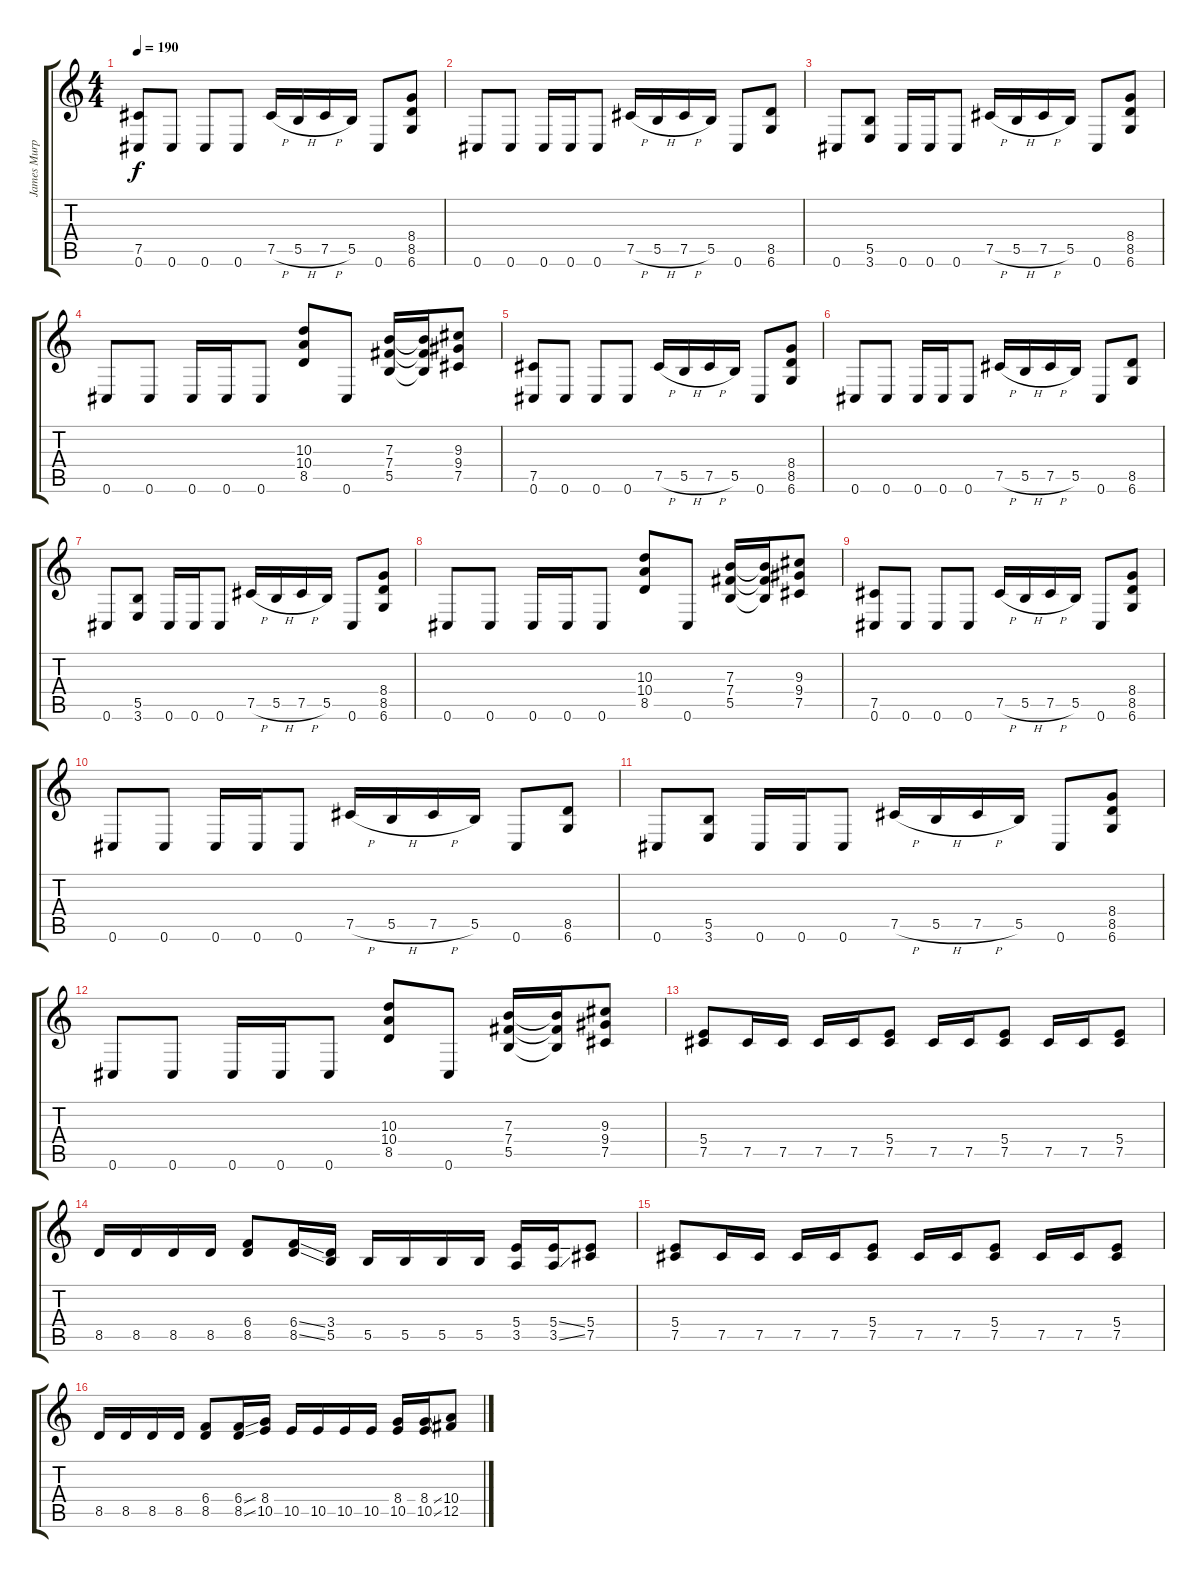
\track ("James Murphy" "James Murp") {instrument distortionguitar}
\staff {score tabs}
\tuning (Db4 Ab3 E3 B2 Gb2 Db2) {hide}
\ts (4 4)
\tempo 190
\clef g2
\ks c
(7.5 0.6).8{dy f} 0.6.8 0.6.8 0.6.8 7.5{h}.16 5.5{h}.16 7.5{h}.16 5.5.16 0.6.8 (8.4 8.5 6.6).8 |
0.6.8 0.6.8 0.6.16 0.6.16 0.6.8 7.5{h}.16 5.5{h}.16 7.5{h}.16 5.5.16 0.6.8 (8.5 6.6).8 |
0.6.8 (5.5 3.6).8 0.6.16 0.6.16 0.6.8 7.5{h}.16 5.5{h}.16 7.5{h}.16 5.5.16 0.6.8 (8.4 8.5 6.6).8 |
0.6.8 0.6.8 0.6.16 0.6.16 0.6.8 (10.3 10.4 8.5).8 0.6.8 (7.3 7.4 5.5).16 (7.3{t} 7.4{t} 5.5{t}).16 (9.3 9.4 7.5).8 |
(7.5 0.6).8 0.6.8 0.6.8 0.6.8 7.5{h}.16 5.5{h}.16 7.5{h}.16 5.5.16 0.6.8 (8.4 8.5 6.6).8 |
0.6.8 0.6.8 0.6.16 0.6.16 0.6.8 7.5{h}.16 5.5{h}.16 7.5{h}.16 5.5.16 0.6.8 (8.5 6.6).8 |
0.6.8 (5.5 3.6).8 0.6.16 0.6.16 0.6.8 7.5{h}.16 5.5{h}.16 7.5{h}.16 5.5.16 0.6.8 (8.4 8.5 6.6).8 |
0.6.8 0.6.8 0.6.16 0.6.16 0.6.8 (10.3 10.4 8.5).8 0.6.8 (7.3 7.4 5.5).16 (7.3{t} 7.4{t} 5.5{t}).16 (9.3 9.4 7.5).8 |
(7.5 0.6).8 0.6.8 0.6.8 0.6.8 7.5{h}.16 5.5{h}.16 7.5{h}.16 5.5.16 0.6.8 (8.4 8.5 6.6).8 |
0.6.8 0.6.8 0.6.16 0.6.16 0.6.8 7.5{h}.16 5.5{h}.16 7.5{h}.16 5.5.16 0.6.8 (8.5 6.6).8 |
0.6.8 (5.5 3.6).8 0.6.16 0.6.16 0.6.8 7.5{h}.16 5.5{h}.16 7.5{h}.16 5.5.16 0.6.8 (8.4 8.5 6.6).8 |
0.6.8 0.6.8 0.6.16 0.6.16 0.6.8 (10.3 10.4 8.5).8 0.6.8 (7.3 7.4 5.5).16 (7.3{t} 7.4{t} 5.5{t}).16 (9.3 9.4 7.5).8 |
(5.4 7.5).8 7.5.16 7.5.16 7.5.16 7.5.16 (5.4 7.5).8 7.5.16 7.5.16 (5.4 7.5).8 7.5.16 7.5.16 (5.4 7.5).8 |
8.5.16 8.5.16 8.5.16 8.5.16 (6.4 8.5).8 (6.4{ss} 8.5{ss}).16 (3.4 5.5).16 5.5.16 5.5.16 5.5.16 5.5.16 (5.4 3.5).16 (5.4{ss} 3.5{ss}).16 (5.4 7.5).8 |
(5.4 7.5).8 7.5.16 7.5.16 7.5.16 7.5.16 (5.4 7.5).8 7.5.16 7.5.16 (5.4 7.5).8 7.5.16 7.5.16 (5.4 7.5).8 |
8.5.16 8.5.16 8.5.16 8.5.16 (6.4 8.5).8 (6.4{ss} 8.5{ss}).16 (8.4 10.5).16 10.5.16 10.5.16 10.5.16 10.5.16 (8.4 10.5).16 (8.4{ss} 10.5{ss}).16 (10.4 12.5).8
